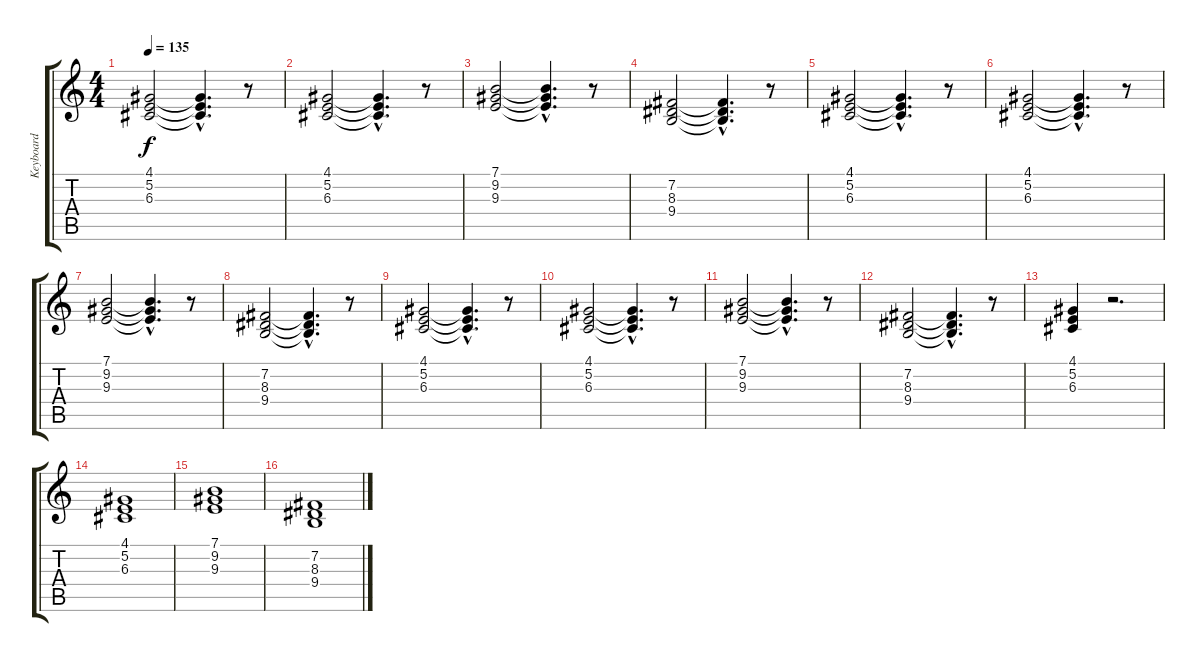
\track ("Keyboard" "Keyboard") {instrument stringensemble1}
\staff {score tabs}
\tuning (E4 B3 G3 D3 A2 E2) {hide}
\ts (4 4)
\tempo 135
\clef g2
\ks c
(4.1 5.2 6.3).2{dy f} (4.1{hac t} 5.2{hac t} 6.3{hac t}).4{d} r.8 |
(4.1 5.2 6.3).2 (4.1{hac t} 5.2{hac t} 6.3{hac t}).4{d} r.8 |
(7.1 9.2 9.3).2 (7.1{hac t} 9.2{hac t} 9.3{hac t}).4{d} r.8 |
(7.2 8.3 9.4).2 (7.2{hac t} 8.3{hac t} 9.4{hac t}).4{d} r.8 |
(4.1 5.2 6.3).2 (4.1{hac t} 5.2{hac t} 6.3{hac t}).4{d} r.8 |
(4.1 5.2 6.3).2 (4.1{hac t} 5.2{hac t} 6.3{hac t}).4{d} r.8 |
(7.1 9.2 9.3).2 (7.1{hac t} 9.2{hac t} 9.3{hac t}).4{d} r.8 |
(7.2 8.3 9.4).2 (7.2{hac t} 8.3{hac t} 9.4{hac t}).4{d} r.8 |
(4.1 5.2 6.3).2 (4.1{hac t} 5.2{hac t} 6.3{hac t}).4{d} r.8 |
(4.1 5.2 6.3).2 (4.1{hac t} 5.2{hac t} 6.3{hac t}).4{d} r.8 |
(7.1 9.2 9.3).2 (7.1{hac t} 9.2{hac t} 9.3{hac t}).4{d} r.8 |
(7.2 8.3 9.4).2 (7.2{hac t} 8.3{hac t} 9.4{hac t}).4{d} r.8 |
(4.1 5.2 6.3).4 r.2{d} |
(4.1 5.2 6.3).1 |
(7.1 9.2 9.3).1 |
(7.2 8.3 9.4).1
